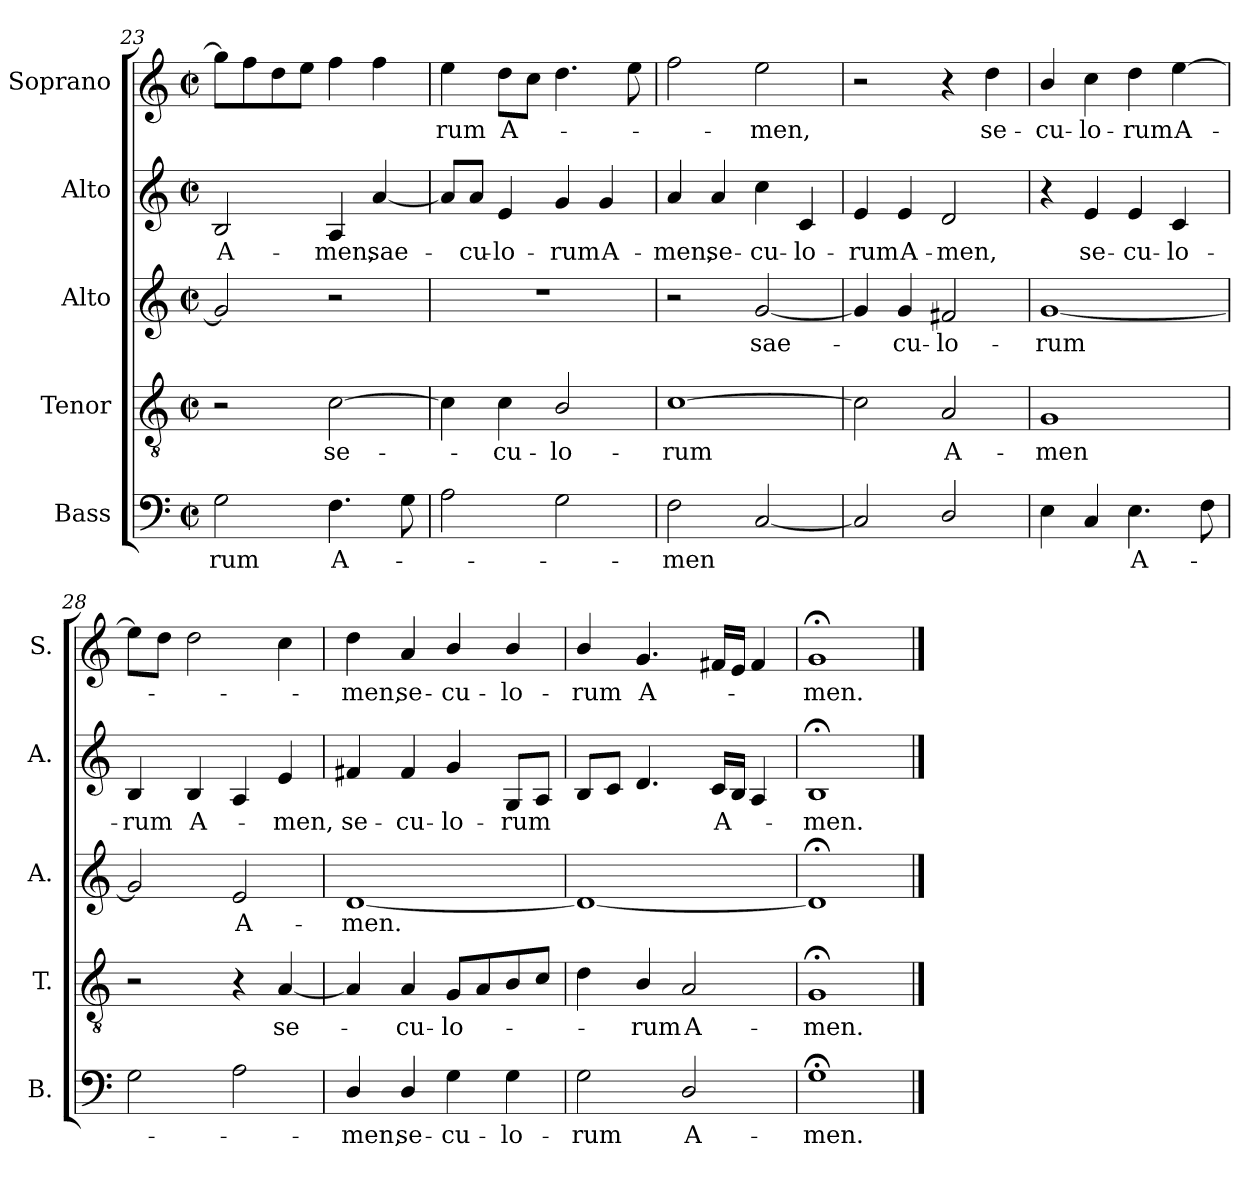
**kern	**text	**kern	**text	**kern	**text	**kern	**text	**kern	**text
*part5	*part5	*part4	*part4	*part3	*part3	*part2	*part2	*part1	*part1
*staff5	*staff5	*staff4	*staff4	*staff3	*staff3	*staff2	*staff2	*staff1	*staff1
*I"Bass	*	*I"Tenor	*	*I"Alto	*	*I"Alto	*	*I"Soprano	*
*I'B.	*	*I'T.	*	*I'A.	*	*I'A.	*	*I'S.	*
*clefF4	*	*clefGv2	*	*clefG2	*	*clefG2	*	*clefG2	*
*	*	*ITrd7c12	*	*	*	*	*	*	*
*k[]	*	*k[]	*	*k[]	*	*k[]	*	*k[]	*
*M2/2	*	*M2/2	*	*M2/2	*	*M2/2	*	*M2/2	*
*met(c|)	*	*met(c|)	*	*met(c|)	*	*met(c|)	*	*met(c|)	*
=23	=23	=23	=23	=23	=23	=23	=23	=23	=23
!	!LO:LY:b	!	!	!	!	!	!LO:LY:b	!	!
2G\	-rum	2r	.	2g/]	.	2B/	A-	8gg\L]	.
.	.	.	.	.	.	.	.	8ff\	.
.	.	.	.	.	.	.	.	8dd\	.
.	.	.	.	.	.	.	.	8ee\J	.
!	!LO:LY:b	!	!LO:LY:b	!	!	!	!LO:LY:b	!	!
4.F\	A-	[2C\	se-	2r	.	4A/	-men,	4ff\	.
!	!	!	!	!	!	!	!LO:LY:b	!	!
.	.	.	.	.	.	[4a/	sae-	4ff\	.
8G\	.	.	.	.	.	.	.	.	.
=24	=24	=24	=24	=24	=24	=24	=24	=24	=24
!	!	!	!	!	!	!	!	!	!LO:LY:b
2A\	.	4C\]	.	1r	.	8a/L]	.	4ee\	-rum
!	!	!	!	!	!	!	!LO:LY:b	!	!
.	.	.	.	.	.	8a/J	-cu-	.	.
!	!	!	!LO:LY:b	!	!	!	!LO:LY:b	!	!LO:LY:b
.	.	4C\	-cu-	.	.	4e/	-lo-	8dd\L	A-
.	.	.	.	.	.	.	.	8cc\J	.
!	!	!	!LO:LY:b	!	!	!	!LO:LY:b	!	!
2G\	.	2BB/	-lo-	.	.	4g/	-rum	4.dd\	.
!	!	!	!	!	!	!	!LO:LY:b	!	!
.	.	.	.	.	.	4g/	A-	.	.
.	.	.	.	.	.	.	.	8ee\	.
!!LO:PB:g=z
=25	=25	=25	=25	=25	=25	=25	=25	=25	=25
!	!LO:LY:b	!	!LO:LY:b	!	!	!	!LO:LY:b	!	!
2F\	-men	[1C	-rum	2r	.	4a/	-men,	2ff\	.
!	!	!	!	!	!	!	!LO:LY:b	!	!
.	.	.	.	.	.	4a/	se-	.	.
!	!	!	!	!	!LO:LY:b	!	!LO:LY:b	!	!LO:LY:b
[2C/	.	.	.	[2g/	sae-	4cc\	-cu-	2ee\	-men,
!	!	!	!	!	!	!	!LO:LY:b	!	!
.	.	.	.	.	.	4c/	-lo-	.	.
=26	=26	=26	=26	=26	=26	=26	=26	=26	=26
!	!	!	!	!	!	!	!LO:LY:b	!	!
2C/]	.	2C\]	.	4g/]	.	4e/	-rum	2r	.
!	!	!	!	!	!LO:LY:b	!	!LO:LY:b	!	!
.	.	.	.	4g/	-cu-	4e/	A-	.	.
!	!	!	!LO:LY:b	!	!LO:LY:b	!	!LO:LY:b	!	!
2D/	.	2AA/	A-	2f#X/	-lo-	2d/	-men,	4r	.
!	!	!	!	!	!	!	!	!	!LO:LY:b
.	.	.	.	.	.	.	.	4dd\	se-
=27	=27	=27	=27	=27	=27	=27	=27	=27	=27
!	!	!	!LO:LY:b	!	!LO:LY:b	!	!	!	!LO:LY:b
4E\	.	1GG	-men	[1g	-rum	4r	.	4b/	-cu-
!	!	!	!	!	!	!	!LO:LY:b	!	!LO:LY:b
4C/	.	.	.	.	.	4e/	se-	4cc\	-lo-
!	!LO:LY:b	!	!	!	!	!	!LO:LY:b	!	!LO:LY:b
4.E\	A-	.	.	.	.	4e/	-cu-	4dd\	-rum
!	!	!	!	!	!	!	!LO:LY:b	!	!LO:LY:b
.	.	.	.	.	.	4c/	-lo-	[4ee\	A-
8F\	.	.	.	.	.	.	.	.	.
!!LO:LB:g=z
=28	=28	=28	=28	=28	=28	=28	=28	=28	=28
!	!	!	!	!	!	!	!LO:LY:b	!	!
2G\	.	2r	.	2g/]	.	4B/	-rum	8ee\L]	.
.	.	.	.	.	.	.	.	8dd\J	.
!	!	!	!	!	!	!	!LO:LY:b	!	!
.	.	.	.	.	.	4B/	A-	2dd\	.
!	!	!	!	!	!LO:LY:b	!	!	!	!
2A\	.	4r	.	2e/	A-	4A/	.	.	.
!	!	!	!LO:LY:b	!	!	!	!LO:LY:b	!	!
.	.	[4AA/	se-	.	.	4e/	-men,	4cc\	.
=29	=29	=29	=29	=29	=29	=29	=29	=29	=29
!	!LO:LY:b	!	!	!	!LO:LY:b	!	!LO:LY:b	!	!LO:LY:b
4D/	-men,	4AA/]	.	[1d	-men.	4f#X/	se-	4dd\	-men,
!	!LO:LY:b	!	!LO:LY:b	!	!	!	!LO:LY:b	!	!LO:LY:b
4D/	se-	4AA/	-cu-	.	.	4f#/	-cu-	4a/	se-
!	!LO:LY:b	!	!LO:LY:b	!	!	!	!LO:LY:b	!	!LO:LY:b
4G\	-cu-	8GG/L	-lo-	.	.	4g/	-lo-	4b/	-cu-
.	.	8AA/	.	.	.	.	.	.	.
!	!LO:LY:b	!	!	!	!	!	!LO:LY:b	!	!LO:LY:b
4G\	-lo-	8BB/	.	.	.	8G/L	-rum	4b/	-lo-
.	.	8C/J	.	.	.	8A/J	.	.	.
=30	=30	=30	=30	=30	=30	=30	=30	=30	=30
!	!LO:LY:b	!	!	!	!	!	!	!	!LO:LY:b
2G\	-rum	4D\	.	1d_	.	8B/L	.	4b/	-rum
.	.	.	.	.	.	8c/J	.	.	.
!	!	!	!LO:LY:b	!	!	!	!	!	!LO:LY:b
.	.	4BB/	-rum	.	.	4.d/	.	4.g/	A-
!	!LO:LY:b	!	!LO:LY:b	!	!	!	!	!	!
2D/	A-	2AA/	A-	.	.	.	.	.	.
!	!	!	!	!	!	!	!LO:LY:b	!	!
.	.	.	.	.	.	16c/LL	A-	16f#X/LL	.
.	.	.	.	.	.	16B/JJ	.	16e/JJ	.
.	.	.	.	.	.	4A/	.	4f#/	.
=31	=31	=31	=31	=31	=31	=31	=31	=31	=31
!	!LO:LY:b	!	!LO:LY:b	!	!	!	!LO:LY:b	!	!LO:LY:b
1G;<	-men.	1GG;<	-men.	1d;<]	.	1B;<	-men.	1g;<	-men.
==	==	==	==	==	==	==	==	==	==
*-	*-	*-	*-	*-	*-	*-	*-	*-	*-
